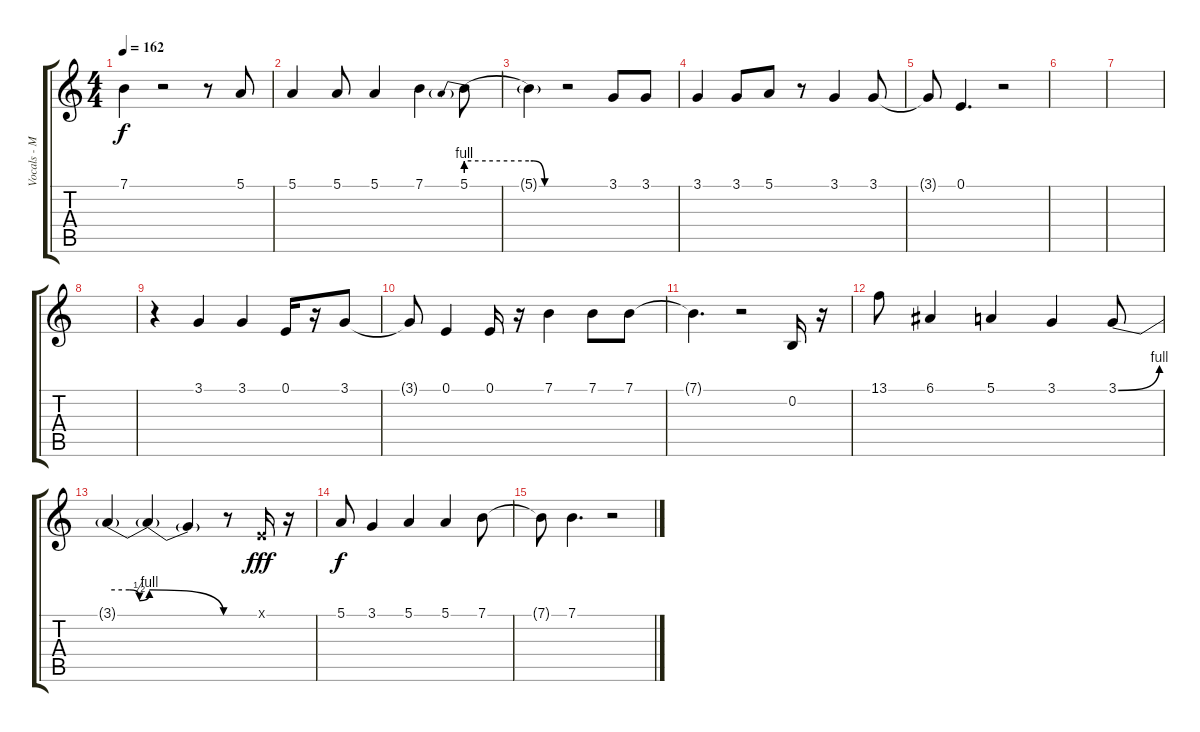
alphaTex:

\track ("Vocals - Mark Tornillo" "Vocals - M") {instrument stringensemble1}
\staff {score tabs}
\tuning (E4 B3 G3 D3 A2 E2) {hide}
\ts (4 4)
\tempo 162
\clef g2
\ks c
7.1{t}.4{dy f} r.2 r.8 5.1.8 |
5.1.4 5.1.8 5.1.4 7.1.4 5.1{be (prebend 0 4 60 4)}.8 |
5.1{be (custom 0 4 5 4 30 0 60 0) t}.4 r.2 3.1.8 3.1.8 |
3.1.4 3.1.8 5.1.8 r.8 3.1.4 3.1.8 |
3.1{t}.8 0.1.4{d} r.2 |
|
|
|
r.4 3.1.4 3.1.4 0.1.16 r.16 3.1.8 |
3.1{t}.8 0.1.4 0.1.16 r.16 7.1.4 7.1.8 7.1.8 |
7.1{t}.4{d} r.2 0.2.16 r.16 |
13.1.8 6.1.4 5.1.4 3.1.4 3.1{be (bend 0 0 60 4)}.8 |
3.1{be (custom 0 4 30 4 45 2 60 4) t}.4 3.1{be (release 0 4 60 0) t}.4 3.1{t}.4 r.8 0.1{x}.16{dy fff} r.16 |
5.1.8{dy f} 3.1.4 5.1.4 5.1.4 7.1.8 |
7.1{t}.8 7.1.4{d} r.2
